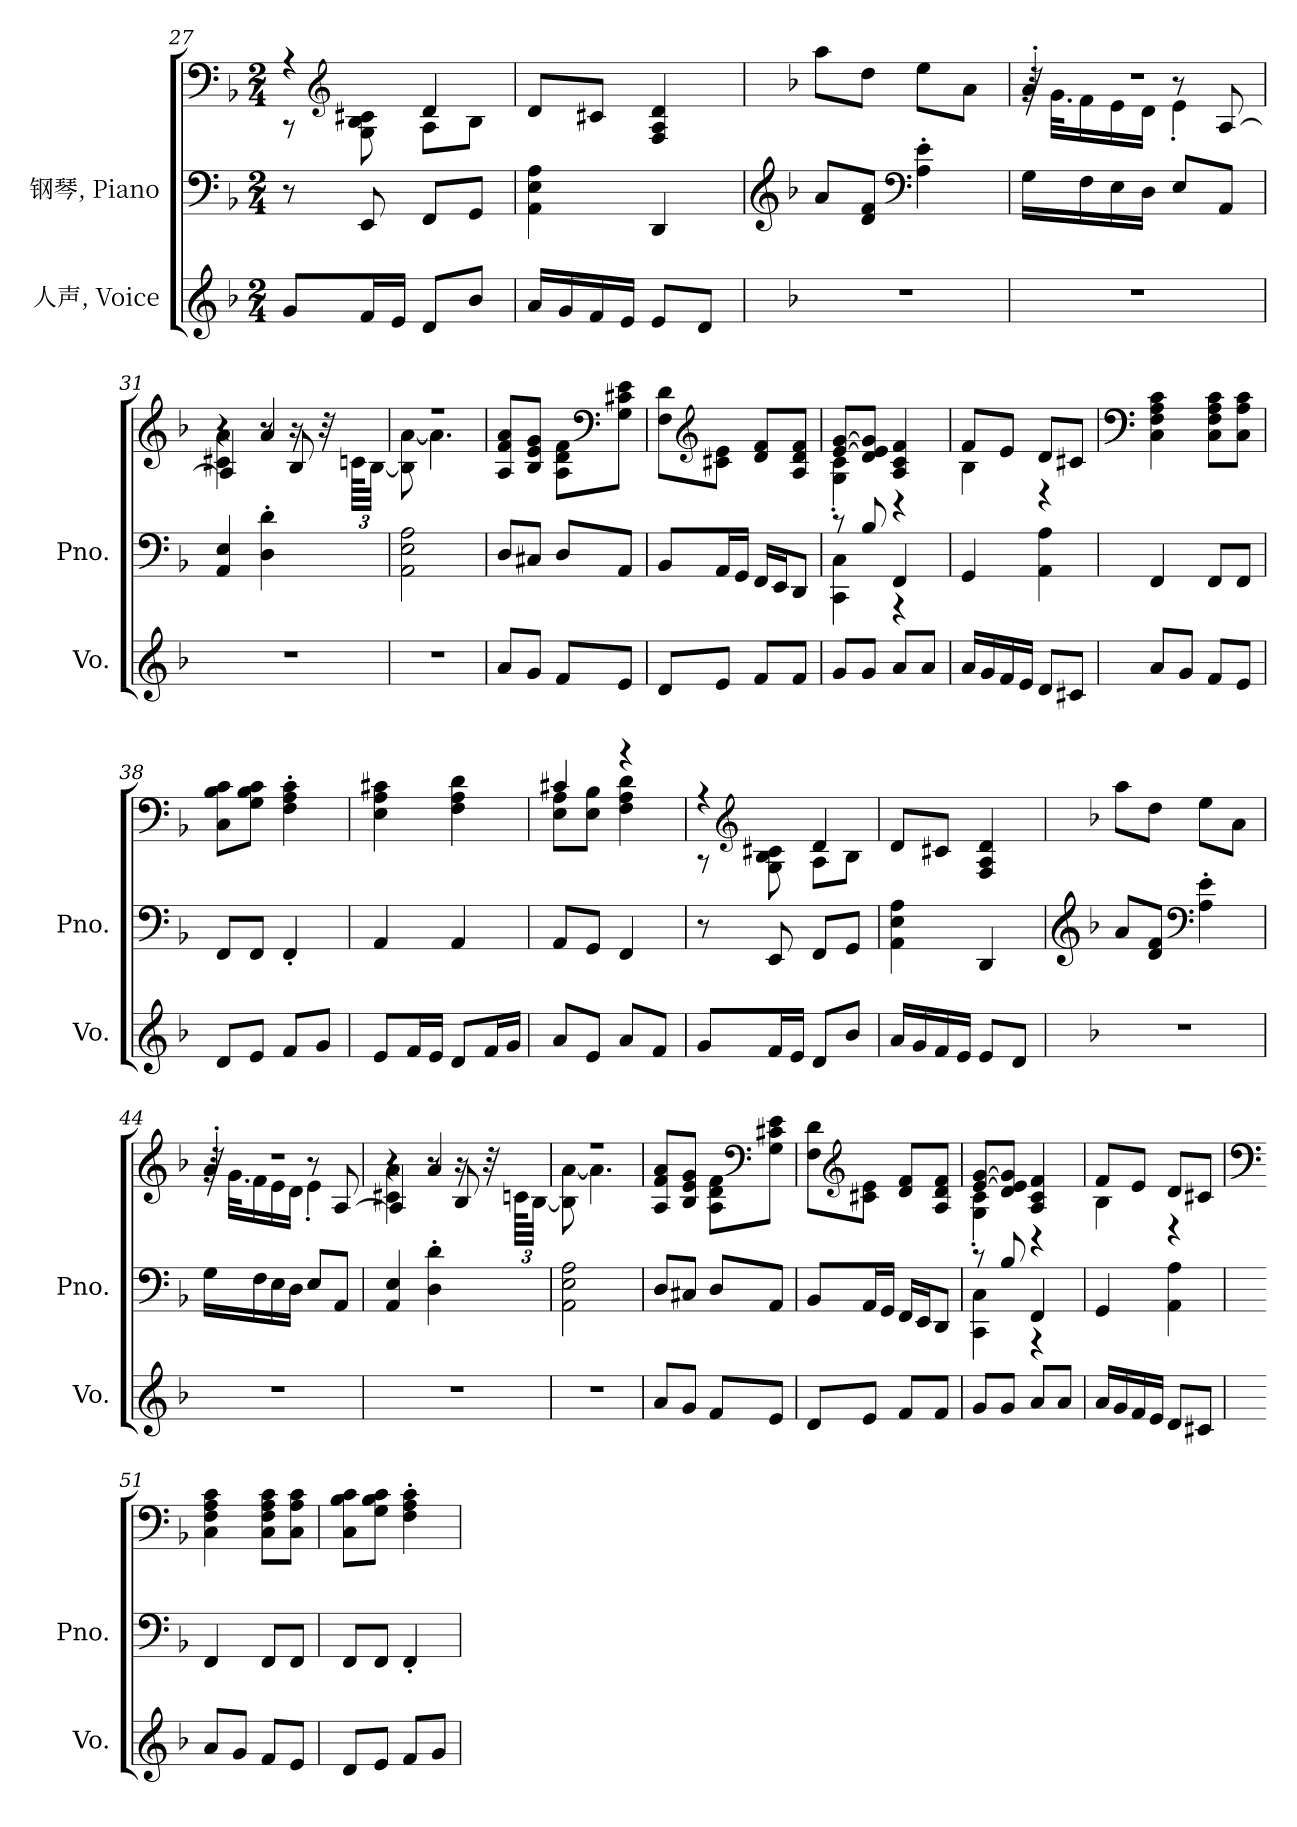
**kern	**kern	**kern
*part2	*part1	*part1
*staff3	*staff2	*staff1
*I"人声, Voice	*I"钢琴, Piano	*
*I'Vo.	*I'Pno.	*
*clefG2	*clefF4	*clefF4
*k[b-]	*k[b-]	*k[b-]
*M2/4	*M2/4	*M2/4
=27	=27	=27
*	*	*^
8g/L	8r	4r	8r
*	*	*clefG2	*
16f/L	8EE/	.	8G\ 8B-\ 8c#X\
16e/JJ	.	.	.
8d/L	8FF/L	4d/	8A\L
8b-/J	8GG/J	.	8B-\J
*	*	*v	*v
=28	=28	=28
16a/LL	4AA\ 4E\ 4A\	8d/L
16g/	.	.
16f/	.	8c#X/J
16e/JJ	.	.
8e/L	4DD/	4F/ 4A/ 4d/
8d/J	.	.
=29	=29	=29
*	*clefG2	*
*k[b-]	*k[b-]	*k[b-]
2r	8a/L	8aa\L
.	8d/ 8f/J	8dd\J
*	*clefF4	*
.	4A\' 4e\'	8ee\L
.	.	8a\J
!!LO:LB:g=z
=30	=30	=30
*	*	*^
*	*	*	*^
2r	16G\LL	2r	64r	4a'/
.	.	.	32.g\KLL	.
.	16F\	.	16f\	.
.	16E\	.	16e\	.
.	16D\JJ	.	16d\JJ	.
.	8E/L	.	4e'\	8r
.	8AA/J	.	.	[8A/
=31	=31	=31	=31	=31
2r	4AA/ 4E/	4r	4c#X\ 4a\	4A/]
.	4D\' 4d\'	4a/	8r	8r
.	.	.	16r	8B-/
.	.	.	32r	.
*	*	*	*Xbrackettup	*
.	.	.	96cn\KLLL	.
.	.	.	[48B-\JJJ	.
*	*	*	*v	*v
=32	=32	=32	=32
2r	2AA\ 2E\ 2A\	2r	8B-\] [8a\
.	.	.	4.a\]
*	*	*v	*v
=33	=33	=33
8a/L	8D/L	8A/ 8f/ 8a/L
8g/J	8C#X/J	8B-/ 8e/ 8g/J
8f/L	8D/L	8A\ 8d\ 8f\L
*	*	*clefF4
8e/J	8AA/J	8G\ 8c#X\ 8e\J
=34	=34	=34
8d/L	8BB-/L	8F\ 8d\L
*	*	*clefG2
8e/J	16AA/L	8c#X\ 8e\J
.	16GG/JJ	.
8f/L	16FF/LL	8d/ 8f/L
.	16EE/J	.
8f/J	8DD/J	8A/ 8d/ 8f/J
!!LO:LB:g=z
=35	=35	=35
*	*^	*^
8g/L	8r	4CC\ 4C\	[8e/ [8g/L	4G\' 4c\'
8g/J	8B-/	.	8d/ 8e/] 8g/]J	.
8a/L	4FF/	4r	4A/ 4c/ 4f/	4r
8a/J	.	.	.	.
*	*v	*v	*	*
=36	=36	=36	=36
16a/LL	4GG/	8f/L	4B-\
16g/	.	.	.
16f/	.	8e/J	.
16e/JJ	.	.	.
8d/L	4AA\ 4A\	8d/L	4r
8c#X/J	.	8c#X/J	.
*	*	*v	*v
=37	=37	=37
*	*	*clefF4
8a/L	4FF/	4C\ 4F\ 4A\ 4c\
8g/J	.	.
8f/L	8FF/L	8C\ 8F\ 8A\ 8c\L
8e/J	8FF/J	8C\ 8A\ 8c\J
=38	=38	=38
8d/L	8FF/L	8C\ 8B-\ 8c\L
8e/J	8FF/J	8G\ 8B-\ 8c\J
8f/L	4FF'/	4F\' 4A\' 4c\'
8g/J	.	.
=39	=39	=39
8e/L	4AA/	4E\ 4A\ 4c#X\
16f/L	.	.
16e/JJ	.	.
8d/L	4AA/	4F\ 4A\ 4d\
16f/L	.	.
16g/JJ	.	.
=40	=40	=40
*	*	*^
8a/L	8AA/L	4c#X/	8E\ 8A\L
8e/J	8GG/J	.	8E\ 8B-\J
8a/L	4FF/	4r	4F\ 4A\ 4d\
8f/J	.	.	.
!!LO:PB:g=z	!!
=41	=41	=41	=41
8g/L	8r	4r	8r
*	*	*clefG2	*
16f/L	8EE/	.	8G\ 8B-\ 8c#X\
16e/JJ	.	.	.
8d/L	8FF/L	4d/	8A\L
8b-/J	8GG/J	.	8B-\J
*	*	*v	*v
=42	=42	=42
16a/LL	4AA\ 4E\ 4A\	8d/L
16g/	.	.
16f/	.	8c#X/J
16e/JJ	.	.
8e/L	4DD/	4F/ 4A/ 4d/
8d/J	.	.
=43	=43	=43
*	*clefG2	*
*k[b-]	*k[b-]	*k[b-]
2r	8a/L	8aa\L
.	8d/ 8f/J	8dd\J
*	*clefF4	*
.	4A\' 4e\'	8ee\L
.	.	8a\J
=44	=44	=44
*	*	*^
*	*	*	*^
2r	16G\LL	2r	64r	4a'/
.	.	.	32.g\KLL	.
.	16F\	.	16f\	.
.	16E\	.	16e\	.
.	16D\JJ	.	16d\JJ	.
.	8E/L	.	4e'\	8r
.	8AA/J	.	.	[8A/
!!LO:LB:g=z	!!	!!
=45	=45	=45	=45	=45
2r	4AA/ 4E/	4r	4c#X\ 4a\	4A/]
.	4D\' 4d\'	4a/	8r	8r
.	.	.	16r	8B-/
.	.	.	32r	.
.	.	.	96cn\KLLL	.
.	.	.	[48B-\JJJ	.
*	*	*	*v	*v
=46	=46	=46	=46
2r	2AA\ 2E\ 2A\	2r	8B-\] [8a\
.	.	.	4.a\]
*	*	*v	*v
=47	=47	=47
8a/L	8D/L	8A/ 8f/ 8a/L
8g/J	8C#X/J	8B-/ 8e/ 8g/J
8f/L	8D/L	8A\ 8d\ 8f\L
*	*	*clefF4
8e/J	8AA/J	8G\ 8c#X\ 8e\J
=48	=48	=48
8d/L	8BB-/L	8F\ 8d\L
*	*	*clefG2
8e/J	16AA/L	8c#X\ 8e\J
.	16GG/JJ	.
8f/L	16FF/LL	8d/ 8f/L
.	16EE/J	.
8f/J	8DD/J	8A/ 8d/ 8f/J
=49	=49	=49
*	*^	*^
8g/L	8r	4CC\ 4C\	[8e/ [8g/L	4G\' 4c\'
8g/J	8B-/	.	8d/ 8e/] 8g/]J	.
8a/L	4FF/	4r	4A/ 4c/ 4f/	4r
8a/J	.	.	.	.
*	*v	*v	*	*
!!LO:LB:g=z	!!
=50	=50	=50	=50
16a/LL	4GG/	8f/L	4B-\
16g/	.	.	.
16f/	.	8e/J	.
16e/JJ	.	.	.
8d/L	4AA\ 4A\	8d/L	4r
8c#X/J	.	8c#X/J	.
*	*	*v	*v
=51	=51	=51
*	*	*clefF4
8a/L	4FF/	4C\ 4F\ 4A\ 4c\
8g/J	.	.
8f/L	8FF/L	8C\ 8F\ 8A\ 8c\L
8e/J	8FF/J	8C\ 8A\ 8c\J
=52	=52	=52
8d/L	8FF/L	8C\ 8B-\ 8c\L
8e/J	8FF/J	8G\ 8B-\ 8c\J
8f/L	4FF'/	4F\' 4A\' 4c\'
8g/J	.	.
=	=	=
*-	*-	*-
